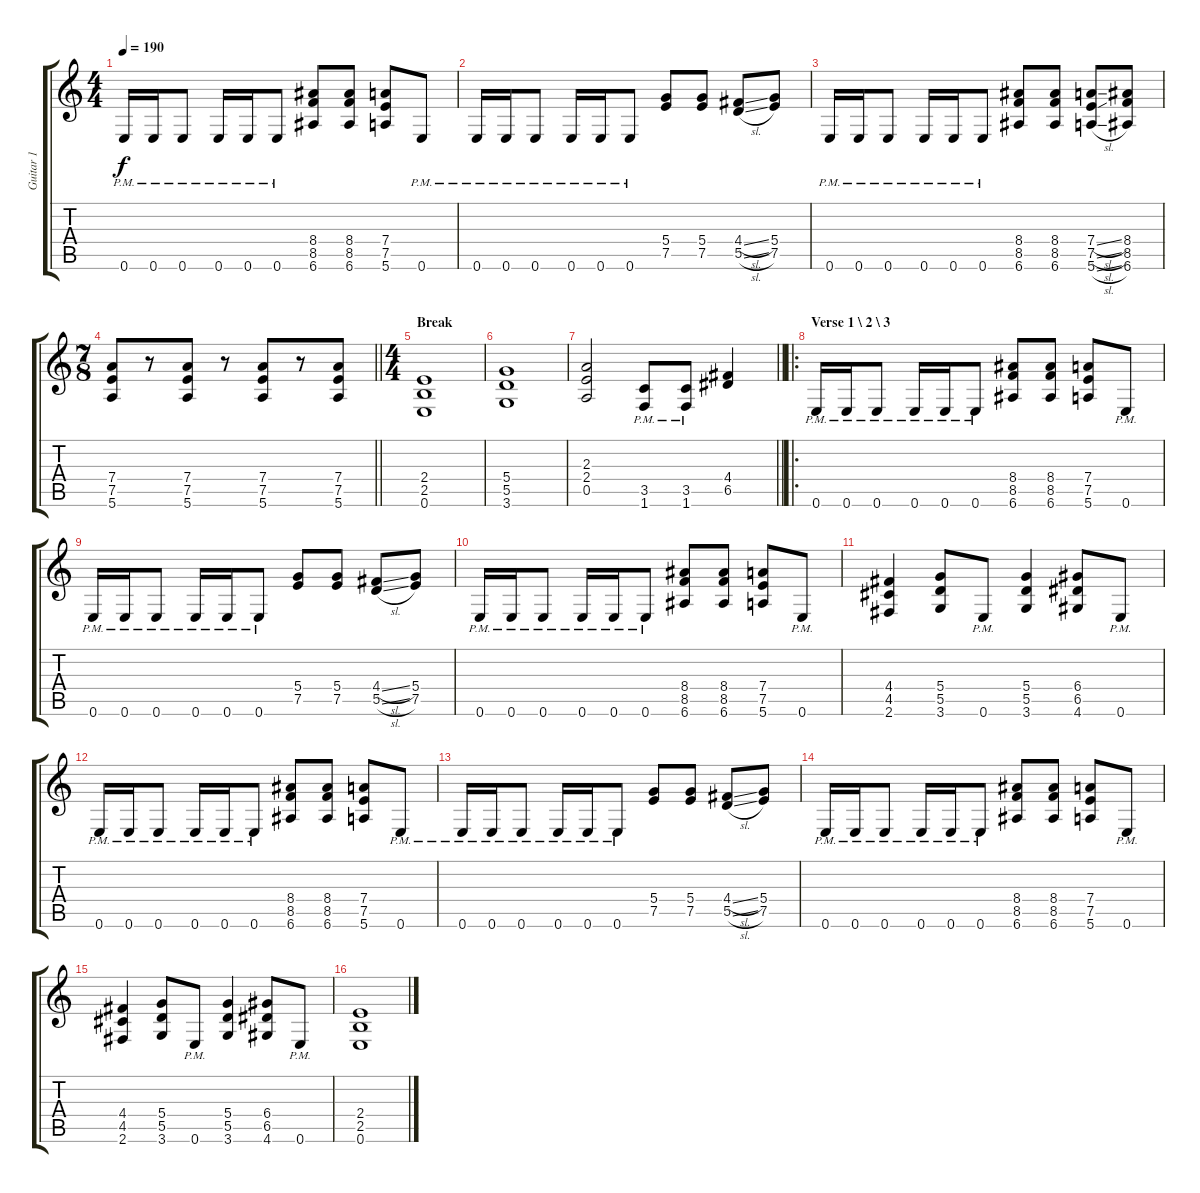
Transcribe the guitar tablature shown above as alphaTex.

\track ("Guitar 1" "Guitar 1") {instrument overdrivenguitar}
\staff {score tabs}
\tuning (E4 B3 G3 D3 A2 E2) {hide}
\ts (4 4)
\tempo 190
\clef g2
\ks c
0.6{pm}.16{dy f} 0.6{pm}.16{beam merge} 0.6{pm}.8{beam split} 0.6{pm}.16 0.6{pm}.16{beam merge} 0.6{pm}.8{beam split} (8.4 8.5 6.6).8{beam merge} (8.4 8.5 6.6).8 (7.4 7.5 5.6).8 0.6{pm}.8 |
0.6{pm}.16 0.6{pm}.16 0.6{pm}.8 0.6{pm}.16 0.6{pm}.16 0.6{pm}.8 (5.4 7.5).8 (5.4 7.5).8 (4.4{sl} 5.5{sl}).8 (5.4 7.5).8 |
0.6{pm}.16 0.6{pm}.16 0.6{pm}.8 0.6{pm}.16 0.6{pm}.16 0.6{pm}.8 (8.4 8.5 6.6).8 (8.4 8.5 6.6).8 (7.4{sl} 7.5{sl} 5.6{sl}).8 (8.4 8.5 6.6).8 |
\ts (7 8)
\barLineRight lightlight
(7.4 7.5 5.6).8 r.8 (7.4 7.5 5.6).8 r.8 (7.4 7.5 5.6).8 r.8 (7.4 7.5 5.6).8 |
\ts (4 4)
\section ("" "Break")
(2.4 2.5 0.6).1 |
(5.4 5.5 3.6).1 |
\barLineRight lightlight
(2.3 2.4 0.5).2 (3.5{pm} 1.6{pm}).8 (3.5{pm} 1.6{pm}).8 (4.4 6.5).4 |
\ro
\section ("" "Verse 1 \\ 2 \\ 3")
0.6{pm}.16 0.6{pm}.16{beam merge} 0.6{pm}.8{beam split} 0.6{pm}.16 0.6{pm}.16{beam merge} 0.6{pm}.8{beam split} (8.4 8.5 6.6).8{beam merge} (8.4 8.5 6.6).8 (7.4 7.5 5.6).8 0.6{pm}.8 |
0.6{pm}.16 0.6{pm}.16 0.6{pm}.8 0.6{pm}.16 0.6{pm}.16 0.6{pm}.8 (5.4 7.5).8 (5.4 7.5).8 (4.4{sl} 5.5{sl}).8 (5.4 7.5).8 |
0.6{pm}.16 0.6{pm}.16 0.6{pm}.8 0.6{pm}.16 0.6{pm}.16 0.6{pm}.8 (8.4 8.5 6.6).8 (8.4 8.5 6.6).8 (7.4 7.5 5.6).8 0.6{pm}.8 |
(4.4 4.5 2.6).4 (5.4 5.5 3.6).8 0.6{pm}.8 (5.4 5.5 3.6).4 (6.4 6.5 4.6).8 0.6{pm}.8 |
0.6{pm}.16 0.6{pm}.16{beam merge} 0.6{pm}.8{beam split} 0.6{pm}.16 0.6{pm}.16{beam merge} 0.6{pm}.8{beam split} (8.4 8.5 6.6).8{beam merge} (8.4 8.5 6.6).8 (7.4 7.5 5.6).8 0.6{pm}.8 |
0.6{pm}.16 0.6{pm}.16 0.6{pm}.8 0.6{pm}.16 0.6{pm}.16 0.6{pm}.8 (5.4 7.5).8 (5.4 7.5).8 (4.4{sl} 5.5{sl}).8 (5.4 7.5).8 |
0.6{pm}.16 0.6{pm}.16 0.6{pm}.8 0.6{pm}.16 0.6{pm}.16 0.6{pm}.8 (8.4 8.5 6.6).8 (8.4 8.5 6.6).8 (7.4 7.5 5.6).8 0.6{pm}.8 |
(4.4 4.5 2.6).4 (5.4 5.5 3.6).8 0.6{pm}.8 (5.4 5.5 3.6).4 (6.4 6.5 4.6).8 0.6{pm}.8 |
(2.4 2.5 0.6).1
